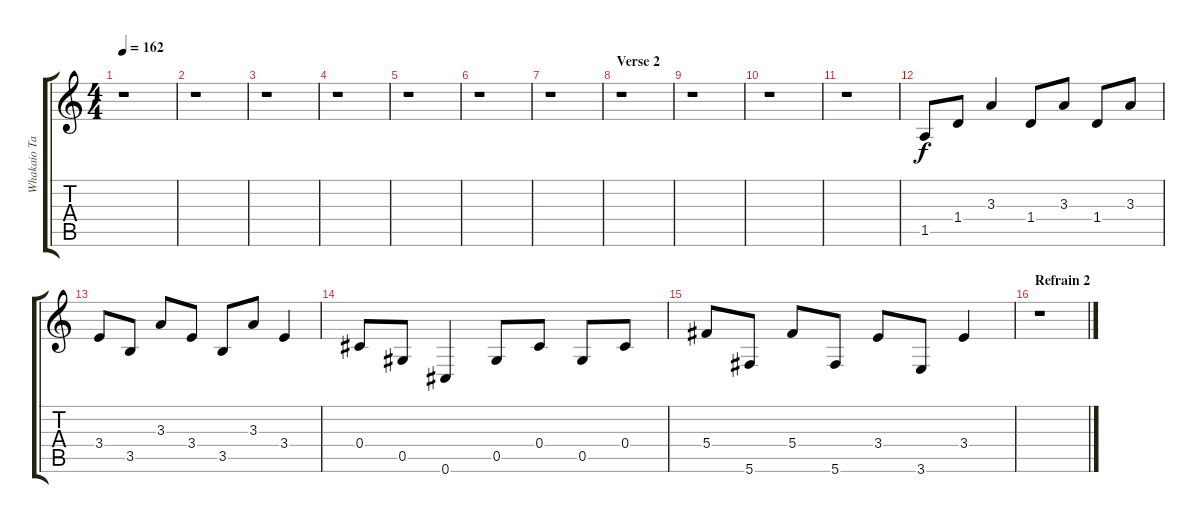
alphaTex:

\track ("Whakaio Taahi" "Whakaio Ta") {instrument electricguitarjazz}
\staff {score tabs}
\tuning (Eb4 Bb3 Gb3 Db3 Ab2 Db2) {hide}
\ts (4 4)
\tempo 162
\clef g2
\ks c
r.1{dy f} |
r.1 |
r.1 |
r.1 |
r.1 |
r.1 |
r.1 |
\section ("" "Verse 2")
r.1 |
r.1 |
r.1 |
r.1 |
1.5.8 1.4.8 3.3.4 1.4.8 3.3.8 1.4.8 3.3.8 |
3.4.8 3.5.8 3.3.8 3.4.8 3.5.8 3.3.8 3.4.4 |
0.4.8 0.5.8 0.6.4 0.5.8 0.4.8 0.5.8 0.4.8 |
5.4.8 5.6.8 5.4.8 5.6.8 3.4.8 3.6.8 3.4.4 |
\section ("" "Refrain 2")
r.1
